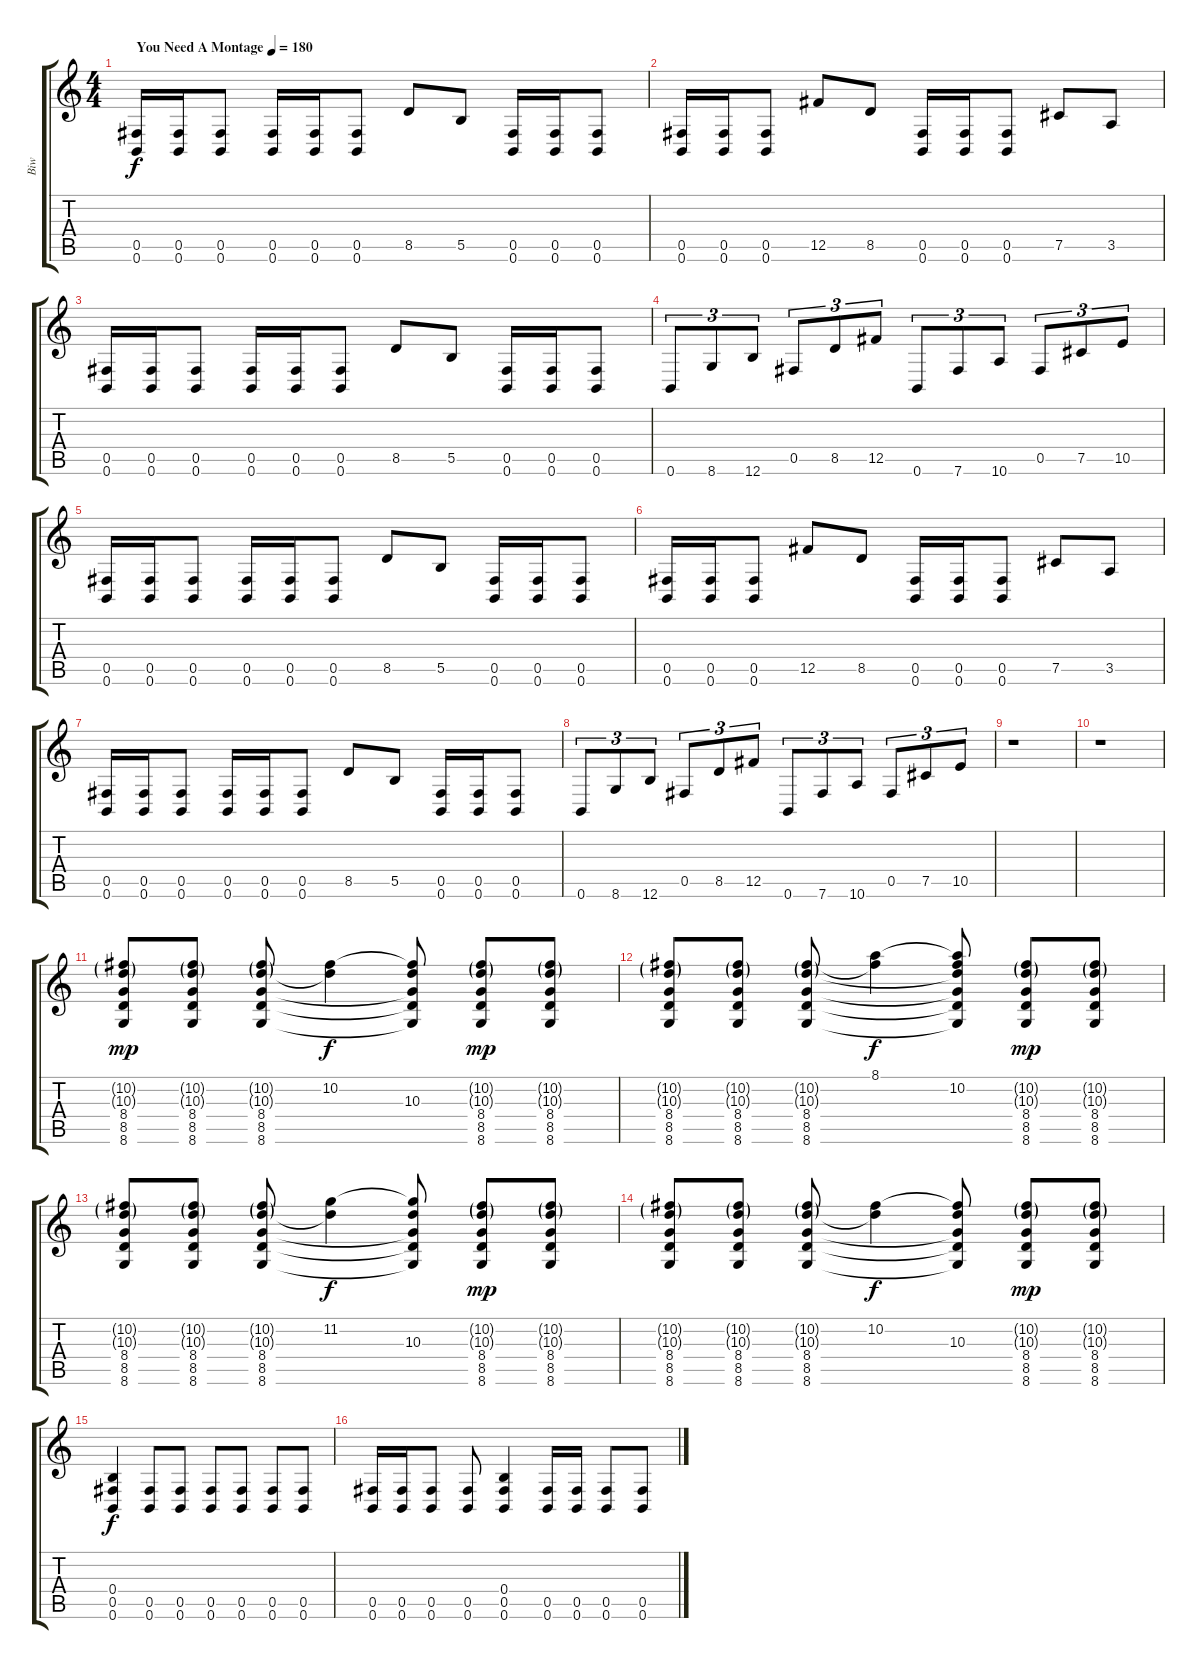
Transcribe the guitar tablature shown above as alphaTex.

\track ("Biw" "Biw") {instrument distortionguitar}
\staff {score tabs}
\tuning (Db4 Ab3 E3 B2 Gb2 B1) {hide}
\ts (4 4)
\tempo (180 "You Need A Montage")
\clef g2
\ks c
(0.5 0.6).16{dy f instrument distortionguitar} (0.5 0.6).16 (0.5 0.6).8 (0.5 0.6).16 (0.5 0.6).16 (0.5 0.6).8 8.5.8 5.5.8 (0.5 0.6).16 (0.5 0.6).16 (0.5 0.6).8 |
(0.5 0.6).16 (0.5 0.6).16 (0.5 0.6).8 12.5.8 8.5.8 (0.5 0.6).16 (0.5 0.6).16 (0.5 0.6).8 7.5.8 3.5.8 |
(0.5 0.6).16 (0.5 0.6).16 (0.5 0.6).8 (0.5 0.6).16 (0.5 0.6).16 (0.5 0.6).8 8.5.8 5.5.8 (0.5 0.6).16 (0.5 0.6).16 (0.5 0.6).8 |
0.6.8{tu (3 2)} 8.6.8{tu (3 2)} 12.6.8{tu (3 2)} 0.5.8{tu (3 2)} 8.5.8{tu (3 2)} 12.5.8{tu (3 2)} 0.6.8{tu (3 2)} 7.6.8{tu (3 2)} 10.6.8{tu (3 2)} 0.5.8{tu (3 2)} 7.5.8{tu (3 2)} 10.5.8{tu (3 2)} |
(0.5 0.6).16 (0.5 0.6).16 (0.5 0.6).8 (0.5 0.6).16 (0.5 0.6).16 (0.5 0.6).8 8.5.8 5.5.8 (0.5 0.6).16 (0.5 0.6).16 (0.5 0.6).8 |
(0.5 0.6).16 (0.5 0.6).16 (0.5 0.6).8 12.5.8 8.5.8 (0.5 0.6).16 (0.5 0.6).16 (0.5 0.6).8 7.5.8 3.5.8 |
(0.5 0.6).16 (0.5 0.6).16 (0.5 0.6).8 (0.5 0.6).16 (0.5 0.6).16 (0.5 0.6).8 8.5.8 5.5.8 (0.5 0.6).16 (0.5 0.6).16 (0.5 0.6).8 |
0.6.8{tu (3 2)} 8.6.8{tu (3 2)} 12.6.8{tu (3 2)} 0.5.8{tu (3 2)} 8.5.8{tu (3 2)} 12.5.8{tu (3 2)} 0.6.8{tu (3 2)} 7.6.8{tu (3 2)} 10.6.8{tu (3 2)} 0.5.8{tu (3 2)} 7.5.8{tu (3 2)} 10.5.8{tu (3 2)} |
r.1 |
r.1 |
(10.2{g} 10.3{g} 8.4 8.5 8.6).8{dy mp} (10.2{g} 10.3{g} 8.4 8.5 8.6).8 (10.2{g} 10.3{g} 8.4 8.5 8.6).8 (10.2 10.3{t}).4{dy f} (10.2{t} 10.3 8.4{t} 8.5{t} 8.6{t}).8 (10.2{g} 10.3{g} 8.4 8.5 8.6).8{dy mp} (10.2{g} 10.3{g} 8.4 8.5 8.6).8 |
(10.2{g} 10.3{g} 8.4 8.5 8.6).8 (10.2{g} 10.3{g} 8.4 8.5 8.6).8 (10.2{g} 10.3{g} 8.4 8.5 8.6).8 (8.1 10.2{t}).4{dy f} (8.1{t} 10.2 10.3{t} 8.4{t} 8.5{t} 8.6{t}).8 (10.2{g} 10.3{g} 8.4 8.5 8.6).8{dy mp} (10.2{g} 10.3{g} 8.4 8.5 8.6).8 |
(10.2{g} 10.3{g} 8.4 8.5 8.6).8 (10.2{g} 10.3{g} 8.4 8.5 8.6).8 (10.2{g} 10.3{g} 8.4 8.5 8.6).8 (11.2 10.3{t}).4{dy f} (11.2{t} 10.3 8.4{t} 8.5{t} 8.6{t}).8 (10.2{g} 10.3{g} 8.4 8.5 8.6).8{dy mp} (10.2{g} 10.3{g} 8.4 8.5 8.6).8 |
(10.2{g} 10.3{g} 8.4 8.5 8.6).8 (10.2{g} 10.3{g} 8.4 8.5 8.6).8 (10.2{g} 10.3{g} 8.4 8.5 8.6).8 (10.2 10.3{t}).4{dy f} (10.2{t} 10.3 8.4{t} 8.5{t} 8.6{t}).8 (10.2{g} 10.3{g} 8.4 8.5 8.6).8{dy mp} (10.2{g} 10.3{g} 8.4 8.5 8.6).8 |
(0.4 0.5 0.6).4{dy f} (0.5 0.6).8 (0.5 0.6).8 (0.5 0.6).8 (0.5 0.6).8 (0.5 0.6).8 (0.5 0.6).8 |
(0.5 0.6).16 (0.5 0.6).16 (0.5 0.6).8 (0.5 0.6).8 (0.4 0.5 0.6).4 (0.5 0.6).16 (0.5 0.6).16 (0.5 0.6).8 (0.5 0.6).8
